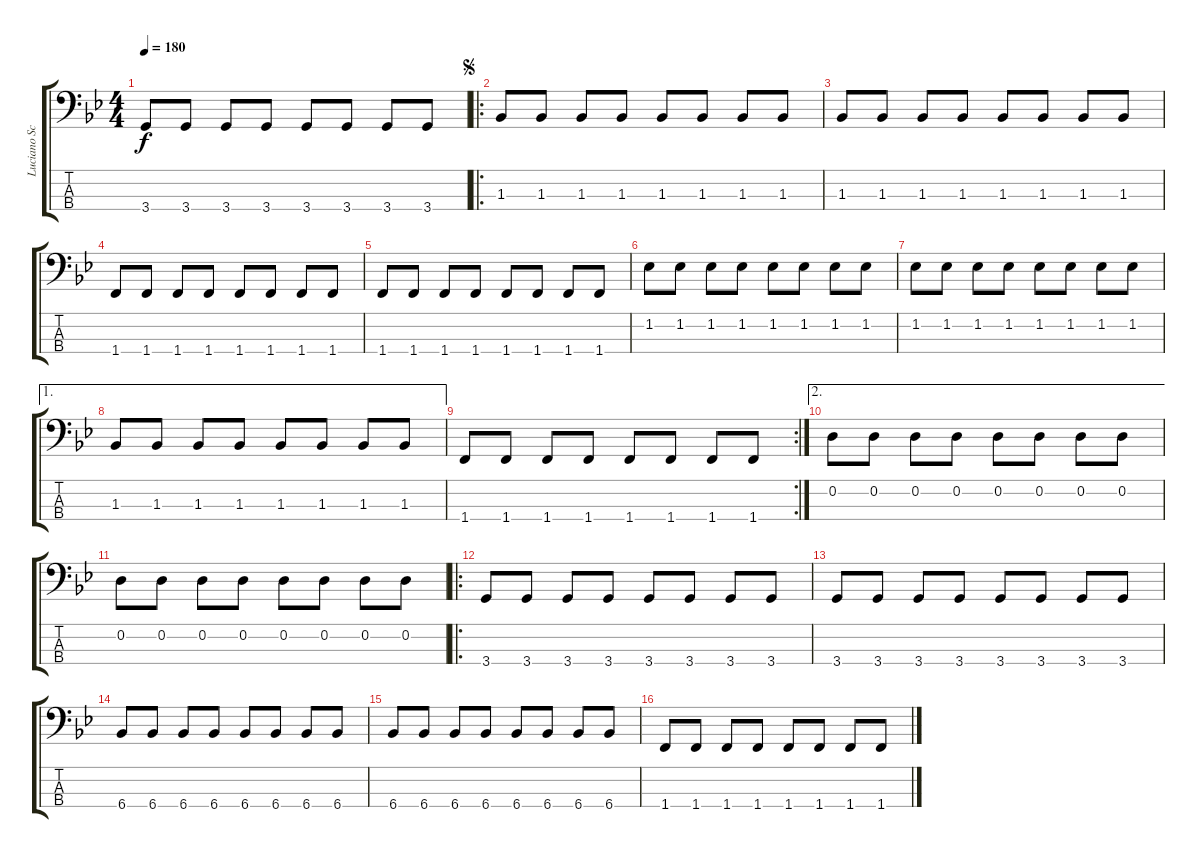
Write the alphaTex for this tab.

\track ("Luciano Scaglione" "Luciano Sc") {instrument electricbasspick}
\staff {score tabs}
\tuning (G2 D2 A1 E1) {hide}
\ts (4 4)
\tempo 180
\clef f4
\ks bb
3.4.8{dy f} 3.4.8 3.4.8 3.4.8 3.4.8 3.4.8 3.4.8 3.4.8 |
\ro
\jump segno
1.3.8 1.3.8 1.3.8 1.3.8 1.3.8 1.3.8 1.3.8 1.3.8 |
1.3.8 1.3.8 1.3.8 1.3.8 1.3.8 1.3.8 1.3.8 1.3.8 |
1.4.8 1.4.8 1.4.8 1.4.8 1.4.8 1.4.8 1.4.8 1.4.8 |
1.4.8 1.4.8 1.4.8 1.4.8 1.4.8 1.4.8 1.4.8 1.4.8 |
1.2.8 1.2.8 1.2.8 1.2.8 1.2.8 1.2.8 1.2.8 1.2.8 |
1.2.8 1.2.8 1.2.8 1.2.8 1.2.8 1.2.8 1.2.8 1.2.8 |
\ae 1
1.3.8 1.3.8 1.3.8 1.3.8 1.3.8 1.3.8 1.3.8 1.3.8 |
\rc 2
1.4.8 1.4.8 1.4.8 1.4.8 1.4.8 1.4.8 1.4.8 1.4.8 |
\ae 2
0.2.8 0.2.8 0.2.8 0.2.8 0.2.8 0.2.8 0.2.8 0.2.8 |
0.2.8 0.2.8 0.2.8 0.2.8 0.2.8 0.2.8 0.2.8 0.2.8 |
\ro
3.4.8 3.4.8 3.4.8 3.4.8 3.4.8 3.4.8 3.4.8 3.4.8 |
3.4.8 3.4.8 3.4.8 3.4.8 3.4.8 3.4.8 3.4.8 3.4.8 |
6.4.8 6.4.8 6.4.8 6.4.8 6.4.8 6.4.8 6.4.8 6.4.8 |
6.4.8 6.4.8 6.4.8 6.4.8 6.4.8 6.4.8 6.4.8 6.4.8 |
1.4.8 1.4.8 1.4.8 1.4.8 1.4.8 1.4.8 1.4.8 1.4.8
